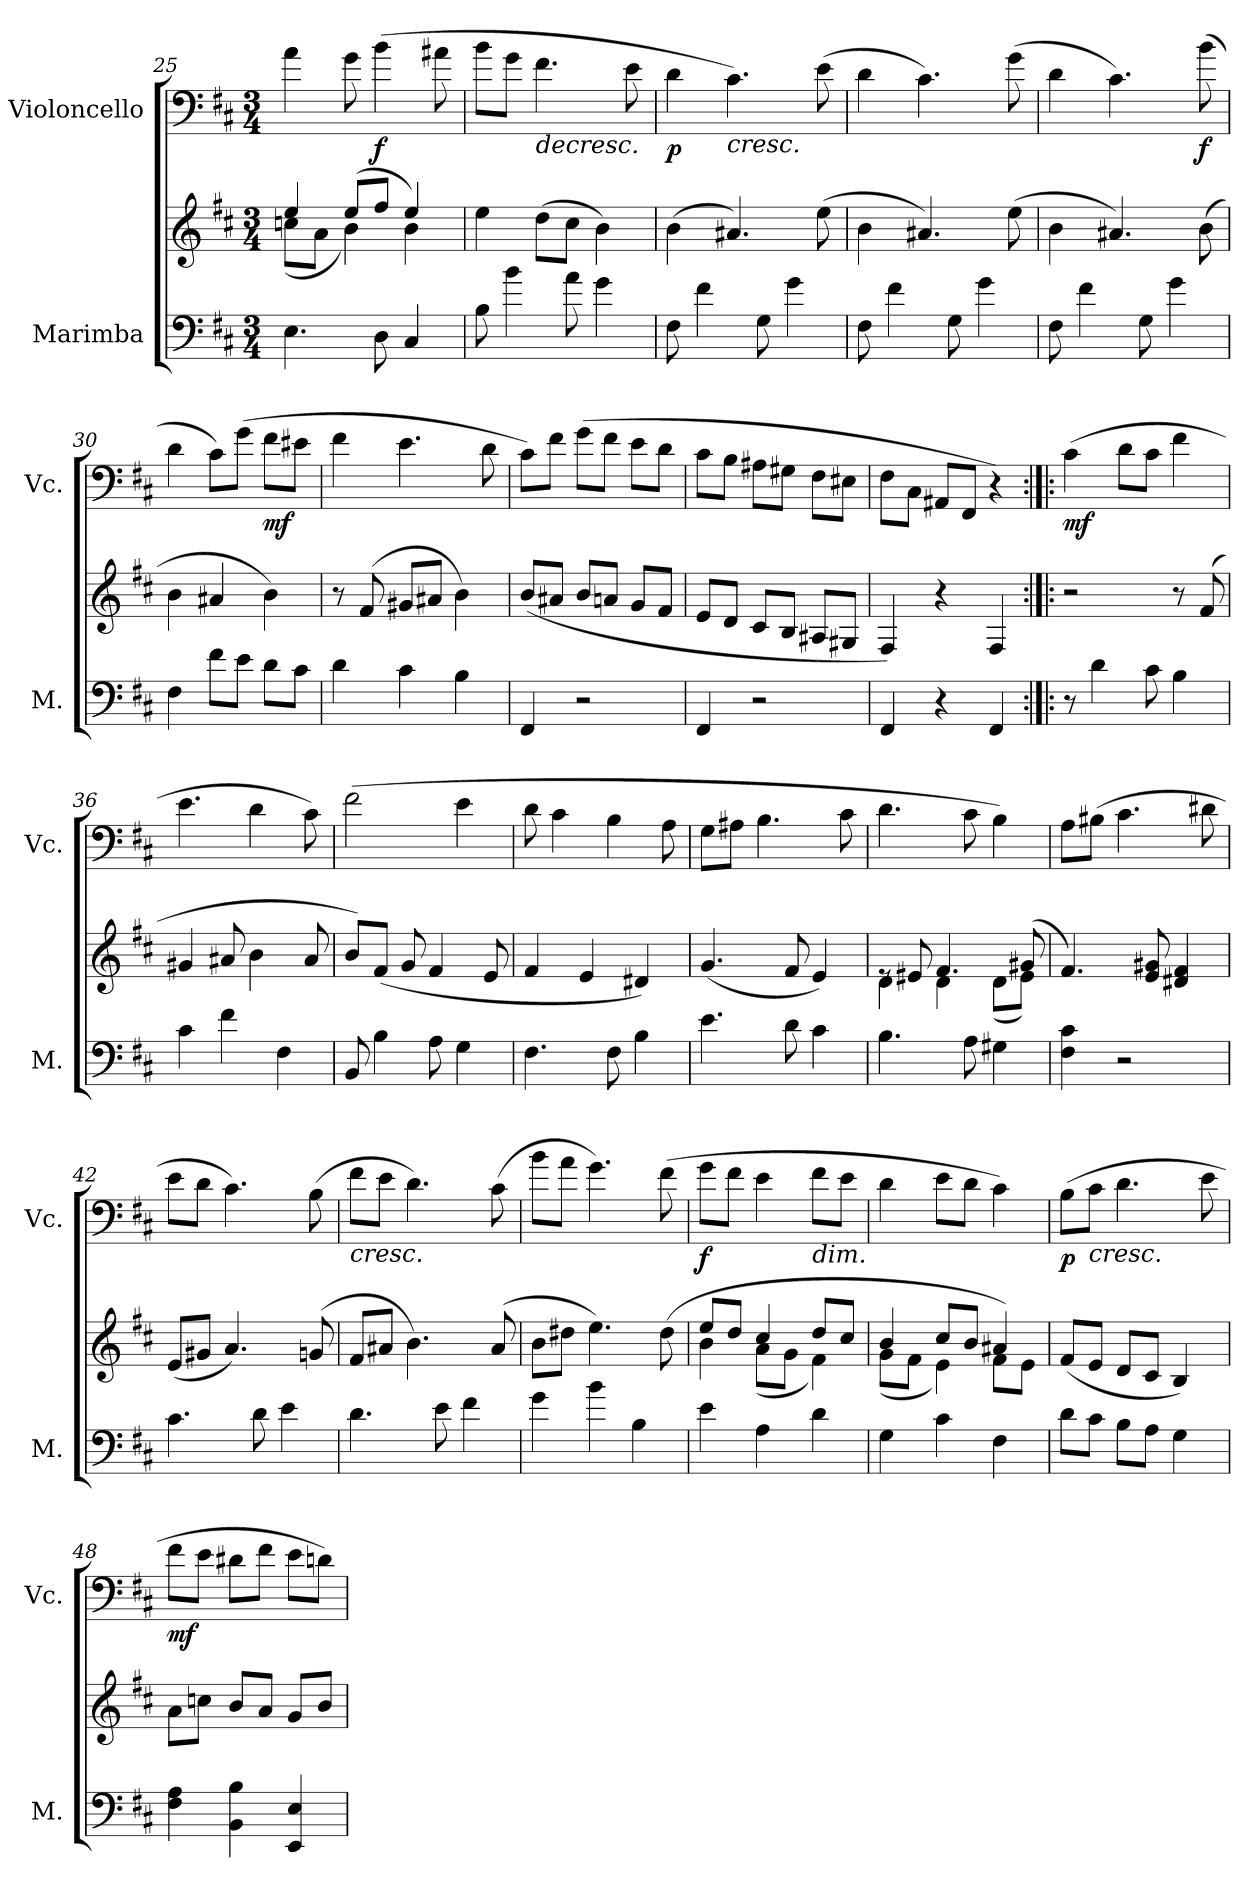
**kern	**kern	**kern	**dynam
*part2	*part2	*part1	*part1
*staff3	*staff2	*staff1	*staff1
*I"Marimba	*	*I"Violoncello	*
*I'M.	*	*I'Vc.	*
*clefF4	*clefG2	*clefF4	*
*k[f#c#]	*k[f#c#]	*k[f#c#]	*
*M3/4	*M3/4	*M3/4	*
=25	=25	=25	=25
*	*^	*	*
4.E\	4ee/	(<8ccn\L	4a\	.
.	.	8a\J	.	.
.	(>8ee/L	4b\)	8g\	.
!	!	!	!	!LO:DY:b
8D\	8ff#/J	.	(>4b\	f
4C#/	4ee/)	4b\	.	.
.	.	.	8a#X\	.
*	*v	*v	*	*
=26	=26	=26	=26
8B\	4ee\	8b\L	.
4b\	.	8g\J	.
!	!	!	!LO:HP:b
.	(>8dd\L	4.f#\	>
8a\	8cc#\J	.	.
4g\	4b\)	.	.
.	.	8e\	.
!!LO:LB:g=z
=27	=27	=27	=27
!	!	!	!LO:DY:b
8F#\	(>4b\	4d\	p
4f#\	.	.	.
!	!	!LO:TX:b:i:t=cresc.	!
.	4.a#X/)	4.c#\)	]
8G\	.	.	.
4g\	.	.	.
.	(>8ee\	(>8e\	.
=28	=28	=28	=28
8F#\	4b\	4d\	.
4f#\	.	.	.
.	4.a#X/)	4.c#\)	.
8G\	.	.	.
4g\	.	.	.
.	(>8ee\	(>8g\	.
=29	=29	=29	=29
8F#\	4b\	4d\	.
4f#\	.	.	.
.	4.a#X/)	4.c#\)	.
8G\	.	.	.
4g\	.	.	.
!	!	!	!LO:DY:b
.	(>8b\	(>8b\	f
=30	=30	=30	=30
4F#\	4b\	4d\	.
8f#\L	4a#X/	8c#\L)	.
8e\J	.	(>8g\J	.
!	!	!	!LO:DY:b
8d\L	4b\)	8f#\L	mf
8c#\J	.	8e#X\J	.
=31	=31	=31	=31
4d\	8r	4f#\	.
.	(>8f#/	.	.
4c#\	8g#X/L	4.e\	.
.	8a#X/J	.	.
4B\	4b\)	.	.
.	.	8d\	.
!!LO:LB:g=z
=32	=32	=32	=32
4FF#/	(>8b/L	8c#\L)	.
.	8a#X/J	8f#\J	.
2r	8b/L	(>8g\L	.
.	8an/J	8f#\J	.
.	8g/L	8e\L	.
.	8f#/J	8d\J	.
=33	=33	=33	=33
4FF#/	8e/L	8c#\L	.
.	8d/J	8B\J	.
2r	8c#/L	8A#X\L	.
.	8B/J	8G#X\J	.
.	8A#X/L	8F#\L	.
.	8G#X/J	8E#X\J	.
=34	=34	=34	=34
4FF#/	4F#/)	8F#\L	.
.	.	8C#\J	.
4r	4r	8AA#X/L	.
.	.	8FF#/J	.
4FF#/	4F#/	4r)	.
=35:|!|:	=35:|!|:	=35:|!|:	=35:|!|:
!	!	!	!LO:DY:b
8r	2r	(>4c#\	mf
4d\	.	.	.
.	.	8d\L	.
8c#\	.	8c#\J	.
4B\	8r	4f#\	.
.	(>8f#/	.	.
=36	=36	=36	=36
4c#\	4g#X/	4.e\	.
4f#\	8a#X/	.	.
.	4b\	4d\	.
4F#\	.	.	.
.	8a#/	8c#\)	.
!!LO:PB:g=z
=37	=37	=37	=37
8BB/	8b/L)	(>2f#\	.
4B\	(>8f#/J	.	.
.	8g/	.	.
8A\	4f#/	.	.
4G\	.	4e\	.
.	8e/	.	.
=38	=38	=38	=38
4.F#\	4f#/	8d\	.
.	.	4c#\	.
.	4e/	.	.
8F#\	.	4B\	.
4B\	4d#X/)	.	.
.	.	8A\	.
=39	=39	=39	=39
4.e\	(<4.g/	8G\L	.
.	.	8A#X\J	.
.	.	4.B\	.
8d\	8f#/	.	.
4c#\	4e/)	.	.
.	.	8c#\	.
=40	=40	=40	=40
*	*^	*	*
4.B\	8re	4d\	4.d\	.
.	8e#X/	.	.	.
.	4.f#/	4d\	.	.
8A\	.	.	8c#\	.
4G#X\	.	(<8d\L	4B\)	.
.	(>8g#X/	8e#\J)	.	.
*	*v	*v	*	*
=41	=41	=41	=41
4F#\ 4c#\	4.f#/)	8A\L	.
.	.	(>8B#X\J	.
2r	.	4.c#\	.
.	8e/ 8g#X/	.	.
.	4d#X/ 4f#/	.	.
.	.	8d#X\	.
!!LO:LB:g=z
=42	=42	=42	=42
4.c#\	(<8e/L	8e\L	.
.	8g#X/J	8d\J	.
.	4.a/)	4.c#\)	.
8d\	.	.	.
4e\	.	.	.
.	(<8gn/	(>8B\	.
=43	=43	=43	=43
!	!	!LO:TX:b:i:t=cresc.	!
4.d\	8f#/L	8f#\L	.
.	8a#X/J	8e\J	.
.	4.b\)	4.d\)	.
8e\	.	.	.
4f#\	.	.	.
.	(<8a#/	(>8c#\	.
=44	=44	=44	=44
4g\	8b\L	8b\L	.
.	8dd#X\J	8a\J	.
4b\	4.ee\)	4.g\)	.
4B\	.	.	.
.	(>8dd#\	(>8f#\	.
=45	=45	=45	=45
*	*^	*	*
!	!	!	!	!LO:DY:b
4e\	8ee/L	4b\	8g\L	f
.	8dd/J	.	8f#\J	.
4A\	4cc#/	(<8a\L	4e\	.
.	.	8g\J	.	.
!	!	!	!LO:TX:b:i:t=dim.	!
4d\	8dd/L	4f#\)	8f#\L	.
.	8cc#/J	.	8e\J	.
=46	=46	=46	=46	=46
4G\	4b/	(<8g\L	4d\	.
.	.	8f#\J	.	.
4c#\	8cc#/L	4e\)	8e\L	.
.	8b/J	.	8d\J	.
4F#\	4a#X/)	(<8f#\L	4c#\)	.
.	.	8e\J	.	.
!!LO:LB:g=z
=47	=47	=47	=47	=47
!	!	!	!	!LO:DY:b
*	*v	*v	*	*
8d\L	(<8f#/L	(>8B\L	p
!	!	!LO:TX:b:i:t=cresc.	!
8c#\J	8e/J	8c#\J	.
8B\L	8d/L	4.d\	.
8A\J	8c#/J	.	.
4G\)	4B/)	.	.
.	.	8e\	.
=48	=48	=48	=48
!	!	!	!LO:DY:b
4F#\ 4A\	8a\L	8f#\L	mf
.	8ccn\J	8e\J	.
4BB\ 4B\	8b/L	8d#X\L	.
.	8a/J	8f#\J	.
4EE/ 4E/	8g/L	8e\L	.
.	8b/J	8dn\J)	.
=	=	=	=
*-	*-	*-	*-
